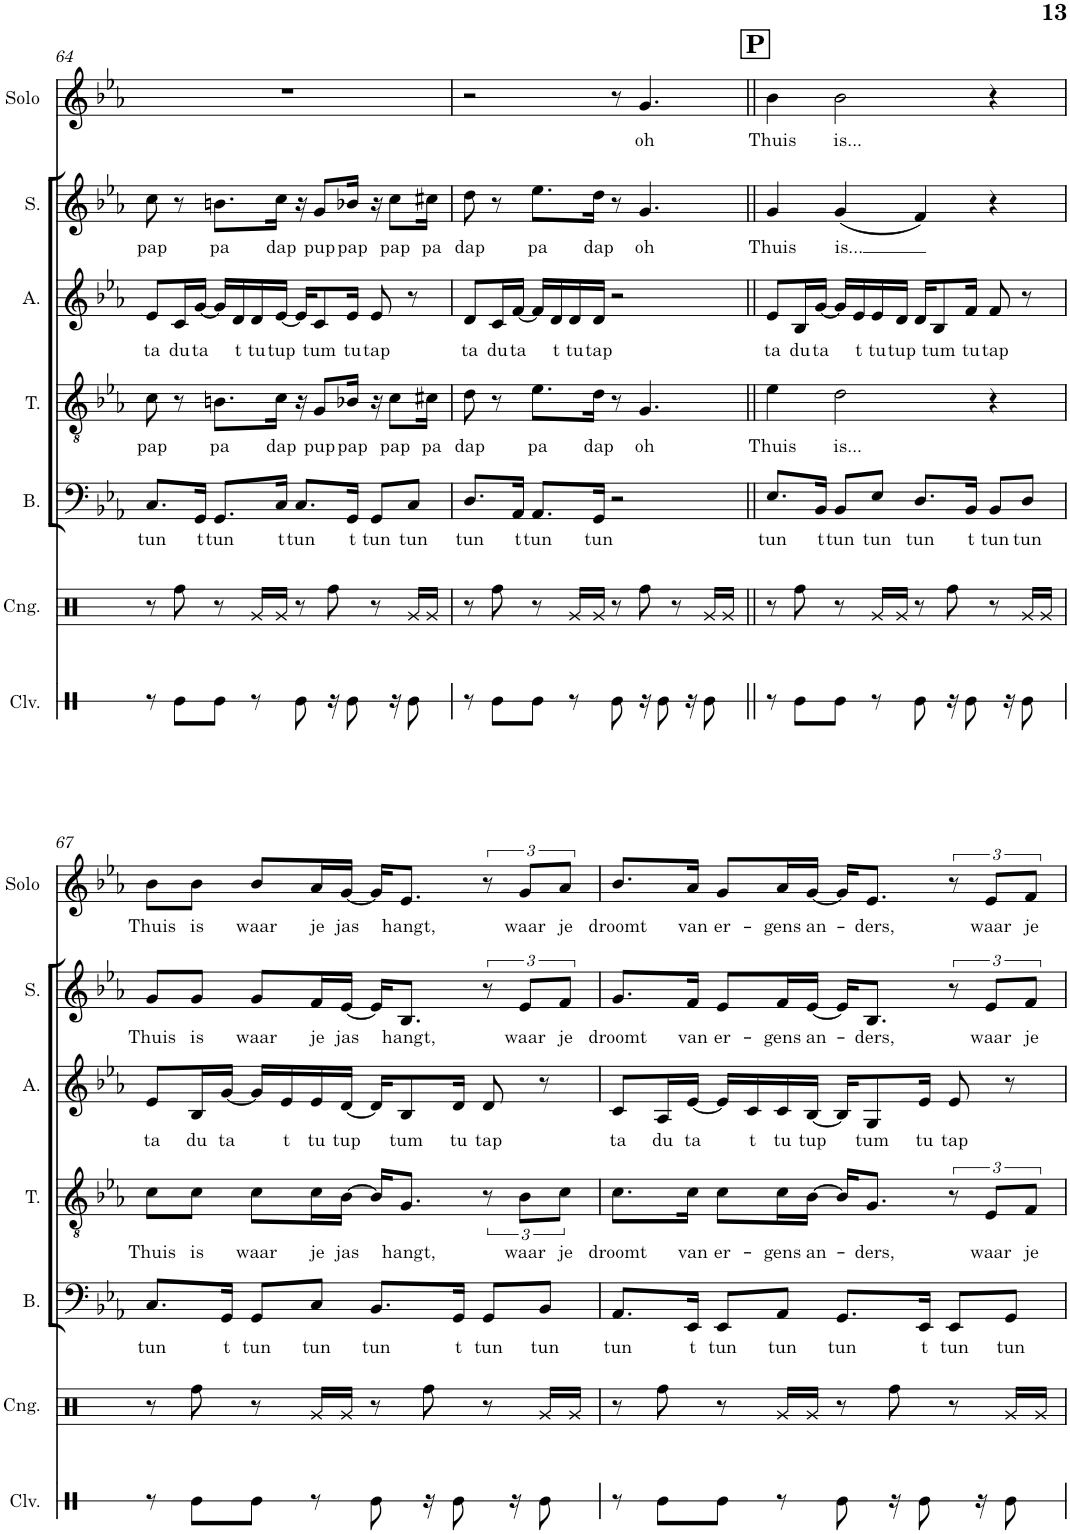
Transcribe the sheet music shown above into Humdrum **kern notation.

**kern	**kern	**kern	**text	**kern	**text	**kern	**text	**kern	**text	**kern	**text
*part7	*part6	*part5	*part5	*part4	*part4	*part3	*part3	*part2	*part2	*part1	*part1
*staff7	*staff6	*staff5	*staff5	*staff4	*staff4	*staff3	*staff3	*staff2	*staff2	*staff1	*staff1
*I"Claves	*I"Conga	*I"Bas	*	*I"Tenor	*	*I"Alt	*	*I"Sopraan	*	*I"Solo	*
*I'Clv.	*I'Cng.	*I'B.	*	*I'T.	*	*I'A.	*	*I'S.	*	*I'Solo	*
!!LO:PB:g=z
*clefX	*clefX	*clefF4	*	*clefGv2	*	*clefG2	*	*clefG2	*	*clefG2	*
*k[]	*k[]	*k[b-e-a-]	*	*k[b-e-a-]	*	*k[b-e-a-]	*	*k[b-e-a-]	*	*k[b-e-a-]	*
*M4/4	*M4/4	*M4/4	*	*M4/4	*	*M4/4	*	*M4/4	*	*M4/4	*
=64	=64	=64	=64	=64	=64	=64	=64	=64	=64	=64	=64
!	!	!	!LO:LY:b	!	!LO:LY:b	!	!LO:LY:b	!	!LO:LY:b	!	!
8r	8r	8.C/L	tun	8c\	pap	8e-/L	ta	8cc\	pap	1r	.
!	!	!	!	!	!	!	!LO:LY:b	!	!	!	!
8Re\L	8Rff\	.	.	8r	.	16c/L	du	8r	.	.	.
!	!	!	!LO:LY:b	!	!	!	!LO:LY:b	!	!	!	!
.	.	16GG/Jk	t	.	.	[16g/JJ	ta	.	.	.	.
!	!	!	!LO:LY:b	!	!LO:LY:b	!	!	!	!LO:LY:b	!	!
8Re\J	8r	8.GG/L	tun	8.Bn\L	pa	16g/LL]	.	8.bn\L	pa	.	.
!	!	!	!	!	!	!	!LO:LY:b	!	!	!	!
.	.	.	.	.	.	16d/	t	.	.	.	.
!	!	!	!	!	!	!	!LO:LY:b	!	!	!	!
8r	16Rg/LL	.	.	.	.	16d/	tu	.	.	.	.
!	!	!	!LO:LY:b	!	!LO:LY:b	!	!LO:LY:b	!	!LO:LY:b	!	!
.	16Rg/JJ	16C/Jk	t	16c\Jk	dap	[16e-/JJ	tup	16cc\Jk	dap	.	.
!	!	!	!LO:LY:b	!	!	!	!	!	!	!	!
8Re\	8r	8.C/L	tun	16r	.	16e-/KL]	.	16r	.	.	.
!	!	!	!	!	!LO:LY:b	!	!LO:LY:b	!	!LO:LY:b	!	!
.	.	.	.	8G/L	pup	8c/	tum	8g/L	pup	.	.
16r	8Rff\	.	.	.	.	.	.	.	.	.	.
!	!	!	!LO:LY:b	!	!LO:LY:b	!	!LO:LY:b	!	!LO:LY:b	!	!
8Re\	.	16GG/Jk	t	16B-X/Jk	pap	16e-/Jk	tu	16b-X/Jk	pap	.	.
!	!	!	!LO:LY:b	!	!	!	!LO:LY:b	!	!	!	!
.	8r	8GG/L	tun	16r	.	8e-/	tap	16r	.	.	.
!	!	!	!	!	!LO:LY:b	!	!	!	!LO:LY:b	!	!
16r	.	.	.	8c\L	pap	.	.	8cc\L	pap	.	.
!	!	!	!LO:LY:b	!	!	!	!	!	!	!	!
8Re\	16Rg/LL	8C/J	tun	.	.	8r	.	.	.	.	.
!	!	!	!	!	!LO:LY:b	!	!	!	!LO:LY:b	!	!
.	16Rg/JJ	.	.	16c#X\Jk	pa	.	.	16cc#X\Jk	pa	.	.
=65	=65	=65	=65	=65	=65	=65	=65	=65	=65	=65	=65
!	!	!	!LO:LY:b	!	!LO:LY:b	!	!LO:LY:b	!	!LO:LY:b	!	!
8r	8r	8.D/L	tun	8d\	dap	8d/L	ta	8dd\	dap	2r	.
!	!	!	!	!	!	!	!LO:LY:b	!	!	!	!
8Re\L	8Rff\	.	.	8r	.	16c/L	du	8r	.	.	.
!	!	!	!LO:LY:b	!	!	!	!LO:LY:b	!	!	!	!
.	.	16AA-/Jk	t	.	.	[16f/JJ	ta	.	.	.	.
!	!	!	!LO:LY:b	!	!LO:LY:b	!	!	!	!LO:LY:b	!	!
8Re\J	8r	8.AA-/L	tun	8.e-\L	pa	16f/LL]	.	8.ee-\L	pa	.	.
!	!	!	!	!	!	!	!LO:LY:b	!	!	!	!
.	.	.	.	.	.	16d/	t	.	.	.	.
!	!	!	!	!	!	!	!LO:LY:b	!	!	!	!
8r	16Rg/LL	.	.	.	.	16d/	tu	.	.	.	.
!	!	!	!LO:LY:b	!	!LO:LY:b	!	!LO:LY:b	!	!LO:LY:b	!	!
.	16Rg/JJ	16GG/Jk	tun	16d\Jk	dap	16d/JJ	tap	16dd\Jk	dap	.	.
8Re\	8r	2r	.	8r	.	2r	.	8r	.	8r	.
!	!	!	!	!	!LO:LY:b	!	!	!	!LO:LY:b	!	!LO:LY:b
16r	8Rff\	.	.	4.G/	oh	.	.	4.g/	oh	4.g/	oh
8Re\	.	.	.	.	.	.	.	.	.	.	.
.	8r	.	.	.	.	.	.	.	.	.	.
16r	.	.	.	.	.	.	.	.	.	.	.
8Re\	16Rg/LL	.	.	.	.	.	.	.	.	.	.
.	16Rg/JJ	.	.	.	.	.	.	.	.	.	.
!!LO:REH:place=s1:a:B:cj:fs=14:t=P
=66||	=66||	=66||	=66||	=66||	=66||	=66||	=66||	=66||	=66||	=66||	=66||
!	!	!	!LO:LY:b	!	!LO:LY:b	!	!LO:LY:b	!	!LO:LY:b	!	!LO:LY:b
8r	8r	8.E-/L	tun	4e-\	Thuis	8e-/L	ta	4g/	Thuis	4b-\	Thuis
!	!	!	!	!	!	!	!LO:LY:b	!	!	!	!
8Re\L	8Rff\	.	.	.	.	16B-/L	du	.	.	.	.
!	!	!	!LO:LY:b	!	!	!	!LO:LY:b	!	!	!	!
.	.	16BB-/Jk	t	.	.	[16g/JJ	ta	.	.	.	.
!	!	!	!LO:LY:b	!	!LO:LY:b	!	!	!	!LO:LY:b	!	!LO:LY:b
8Re\J	8r	8BB-/L	tun	2d\	is...	16g/LL]	.	(4g/	is...	2b-\	is...
!	!	!	!	!	!	!	!LO:LY:b	!	!	!	!
.	.	.	.	.	.	16e-/	t	.	.	.	.
!	!	!	!LO:LY:b	!	!	!	!LO:LY:b	!	!	!	!
8r	16Rg/LL	8E-/J	tun	.	.	16e-/	tu	.	.	.	.
!	!	!	!	!	!	!	!LO:LY:b	!	!	!	!
.	16Rg/JJ	.	.	.	.	16d/JJ	tup	.	.	.	.
!	!	!	!LO:LY:b	!	!	!	!	!	!	!	!
8Re\	8r	8.D/L	tun	.	.	16d/KL	.	4f/)	.	.	.
!	!	!	!	!	!	!	!LO:LY:b	!	!	!	!
.	.	.	.	.	.	8B-/	tum	.	.	.	.
16r	8Rff\	.	.	.	.	.	.	.	.	.	.
!	!	!	!LO:LY:b	!	!	!	!LO:LY:b	!	!	!	!
8Re\	.	16BB-/Jk	t	.	.	16f/Jk	tu	.	.	.	.
!	!	!	!LO:LY:b	!	!	!	!LO:LY:b	!	!	!	!
.	8r	8BB-/L	tun	4r	.	8f/	tap	4r	.	4r	.
16r	.	.	.	.	.	.	.	.	.	.	.
!	!	!	!LO:LY:b	!	!	!	!	!	!	!	!
8Re\	16Rg/LL	8D/J	tun	.	.	8r	.	.	.	.	.
.	16Rg/JJ	.	.	.	.	.	.	.	.	.	.
!!LO:LB:g=z
=67	=67	=67	=67	=67	=67	=67	=67	=67	=67	=67	=67
!	!	!	!LO:LY:b	!	!LO:LY:b	!	!LO:LY:b	!	!LO:LY:b	!	!LO:LY:b
8r	8r	8.C/L	tun	8c\L	Thuis	8e-/L	ta	8g/L	Thuis	8b-\L	Thuis
!	!	!	!	!	!LO:LY:b	!	!LO:LY:b	!	!LO:LY:b	!	!LO:LY:b
8Re\L	8Rff\	.	.	8c\J	is	16B-/L	du	8g/J	is	8b-\J	is
!	!	!	!LO:LY:b	!	!	!	!LO:LY:b	!	!	!	!
.	.	16GG/Jk	t	.	.	[16g/JJ	ta	.	.	.	.
!	!	!	!LO:LY:b	!	!LO:LY:b	!	!	!	!LO:LY:b	!	!LO:LY:b
8Re\J	8r	8GG/L	tun	8c\L	waar	16g/LL]	.	8g/L	waar	8b-/L	waar
!	!	!	!	!	!	!	!LO:LY:b	!	!	!	!
.	.	.	.	.	.	16e-/	t	.	.	.	.
!	!	!	!LO:LY:b	!	!LO:LY:b	!	!LO:LY:b	!	!LO:LY:b	!	!LO:LY:b
8r	16Rg/LL	8C/J	tun	16c\L	je	16e-/	tu	16f/L	je	16a-/L	je
!	!	!	!	!	!LO:LY:b	!	!LO:LY:b	!	!LO:LY:b	!	!LO:LY:b
.	16Rg/JJ	.	.	[16B-\JJ	jas	[16d/JJ	tup	[16e-/JJ	jas	[16g/JJ	jas
!	!	!	!LO:LY:b	!	!	!	!	!	!	!	!
8Re\	8r	8.BB-/L	tun	16B-/KL]	.	16d/KL]	.	16e-/KL]	.	16g/KL]	.
!	!	!	!	!	!LO:LY:b	!	!LO:LY:b	!	!LO:LY:b	!	!LO:LY:b
.	.	.	.	8.G/J	hangt,	8B-/	tum	8.B-/J	hangt,	8.e-/J	hangt,
16r	8Rff\	.	.	.	.	.	.	.	.	.	.
!	!	!	!LO:LY:b	!	!	!	!LO:LY:b	!	!	!	!
8Re\	.	16GG/Jk	t	.	.	16d/Jk	tu	.	.	.	.
!	!	!	!LO:LY:b	!	!	!	!LO:LY:b	!	!	!	!
.	8r	8GG/L	tun	12r	.	8d/	tap	12r	.	12r	.
16r	.	.	.	.	.	.	.	.	.	.	.
!	!	!	!	!	!LO:LY:b	!	!	!	!LO:LY:b	!	!LO:LY:b
.	.	.	.	12B-\L	waar	.	.	12e-/L	waar	12g/L	waar
!	!	!	!LO:LY:b	!	!	!	!	!	!	!	!
8Re\	16Rg/LL	8BB-/J	tun	.	.	8r	.	.	.	.	.
!	!	!	!	!	!LO:LY:b	!	!	!	!LO:LY:b	!	!LO:LY:b
.	.	.	.	12c\J	je	.	.	12f/J	je	12a-/J	je
.	16Rg/JJ	.	.	.	.	.	.	.	.	.	.
=68	=68	=68	=68	=68	=68	=68	=68	=68	=68	=68	=68
!	!	!	!LO:LY:b	!	!LO:LY:b	!	!LO:LY:b	!	!LO:LY:b	!	!LO:LY:b
8r	8r	8.AA-/L	tun	8.c\L	droomt	8c/L	ta	8.g/L	droomt	8.b-/L	droomt
!	!	!	!	!	!	!	!LO:LY:b	!	!	!	!
8Re\L	8Rff\	.	.	.	.	16A-/L	du	.	.	.	.
!	!	!	!LO:LY:b	!	!LO:LY:b	!	!LO:LY:b	!	!LO:LY:b	!	!LO:LY:b
.	.	16EE-/Jk	t	16c\Jk	van	[16e-/JJ	ta	16f/Jk	van	16a-/Jk	van
!	!	!	!LO:LY:b	!	!LO:LY:b	!	!	!	!LO:LY:b	!	!LO:LY:b
8Re\J	8r	8EE-/L	tun	8c\L	er-	16e-/LL]	.	8e-/L	er-	8g/L	er-
!	!	!	!	!	!	!	!LO:LY:b	!	!	!	!
.	.	.	.	.	.	16c/	t	.	.	.	.
!	!	!	!LO:LY:b	!	!LO:LY:b	!	!LO:LY:b	!	!LO:LY:b	!	!LO:LY:b
8r	16Rg/LL	8AA-/J	tun	16c\L	-gens	16c/	tu	16f/L	-gens	16a-/L	-gens
!	!	!	!	!	!LO:LY:b	!	!LO:LY:b	!	!LO:LY:b	!	!LO:LY:b
.	16Rg/JJ	.	.	[16B-\JJ	an-	[16B-/JJ	tup	[16e-/JJ	an-	[16g/JJ	an-
!	!	!	!LO:LY:b	!	!	!	!	!	!	!	!
8Re\	8r	8.GG/L	tun	16B-/KL]	.	16B-/KL]	.	16e-/KL]	.	16g/KL]	.
!	!	!	!	!	!LO:LY:b	!	!LO:LY:b	!	!LO:LY:b	!	!LO:LY:b
.	.	.	.	8.G/J	-ders,	8G/	tum	8.B-/J	-ders,	8.e-/J	-ders,
16r	8Rff\	.	.	.	.	.	.	.	.	.	.
!	!	!	!LO:LY:b	!	!	!	!LO:LY:b	!	!	!	!
8Re\	.	16EE-/Jk	t	.	.	16e-/Jk	tu	.	.	.	.
!	!	!	!LO:LY:b	!	!	!	!LO:LY:b	!	!	!	!
.	8r	8EE-/L	tun	12r	.	8e-/	tap	12r	.	12r	.
16r	.	.	.	.	.	.	.	.	.	.	.
!	!	!	!	!	!LO:LY:b	!	!	!	!LO:LY:b	!	!LO:LY:b
.	.	.	.	12E-/L	waar	.	.	12e-/L	waar	12e-/L	waar
!	!	!	!LO:LY:b	!	!	!	!	!	!	!	!
8Re\	16Rg/LL	8GG/J	tun	.	.	8r	.	.	.	.	.
!	!	!	!	!	!LO:LY:b	!	!	!	!LO:LY:b	!	!LO:LY:b
.	.	.	.	12F/J	je	.	.	12f/J	je	12f/J	je
.	16Rg/JJ	.	.	.	.	.	.	.	.	.	.
=	=	=	=	=	=	=	=	=	=	=	=
*-	*-	*-	*-	*-	*-	*-	*-	*-	*-	*-	*-
